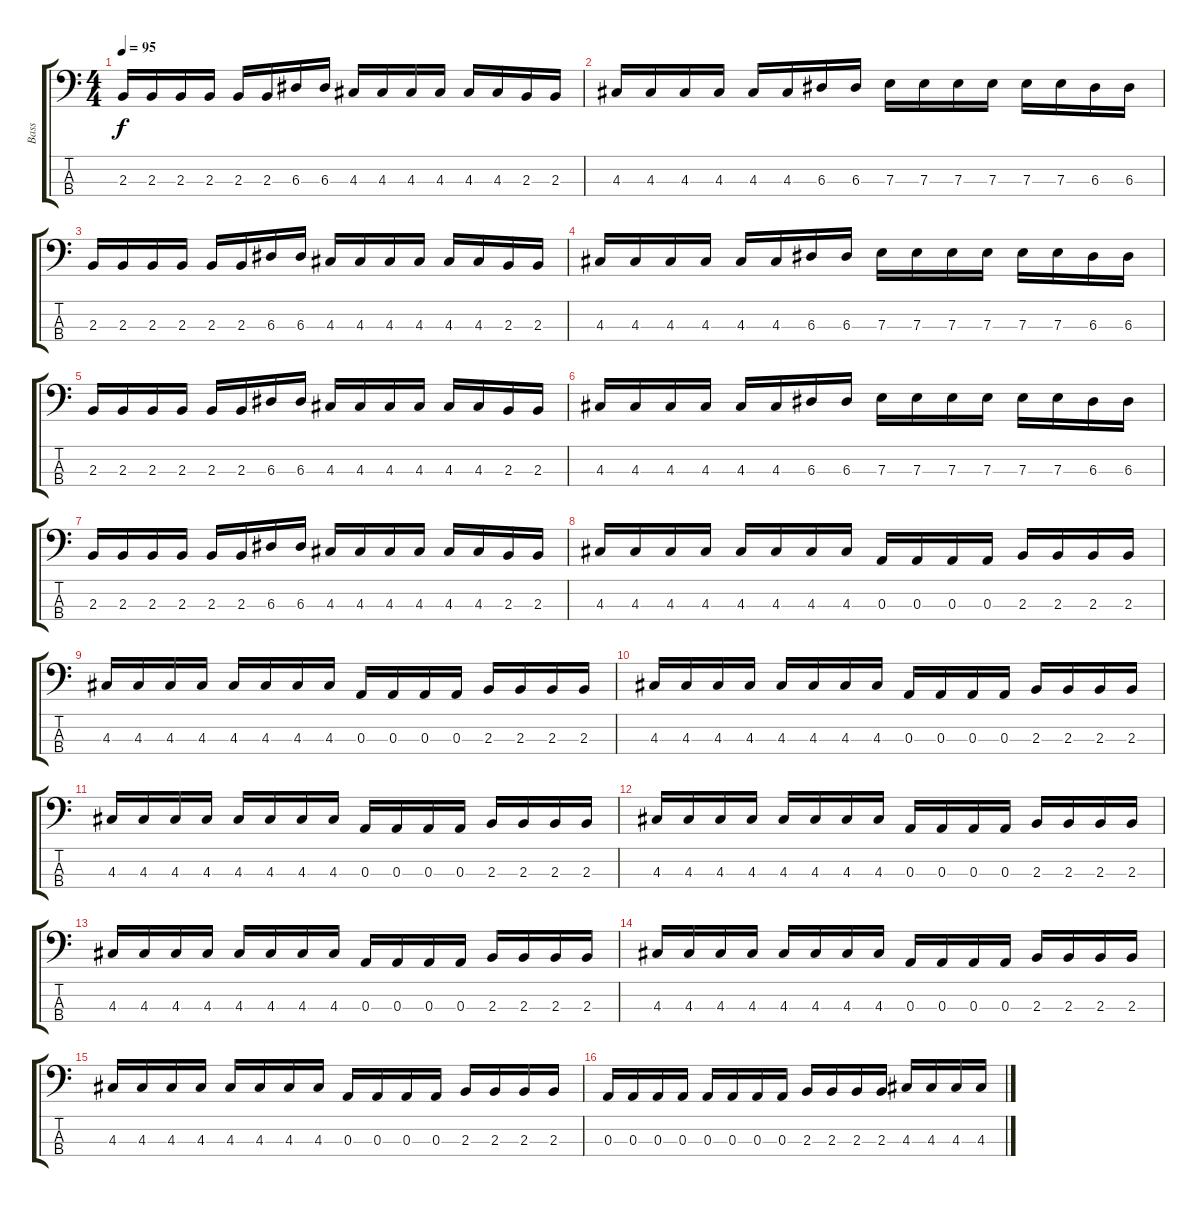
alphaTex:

\track ("Bass" "Bass") {instrument electricbasspick}
\staff {score tabs}
\tuning (G2 D2 A1 E1) {hide}
\ts (4 4)
\tempo 95
\clef f4
\ks c
2.3.16{dy f} 2.3.16 2.3.16 2.3.16 2.3.16 2.3.16 6.3.16 6.3.16 4.3.16 4.3.16 4.3.16 4.3.16 4.3.16 4.3.16 2.3.16 2.3.16 |
4.3.16 4.3.16 4.3.16 4.3.16 4.3.16 4.3.16 6.3.16 6.3.16 7.3.16 7.3.16 7.3.16 7.3.16 7.3.16 7.3.16 6.3.16 6.3.16 |
2.3.16 2.3.16 2.3.16 2.3.16 2.3.16 2.3.16 6.3.16 6.3.16 4.3.16 4.3.16 4.3.16 4.3.16 4.3.16 4.3.16 2.3.16 2.3.16 |
4.3.16 4.3.16 4.3.16 4.3.16 4.3.16 4.3.16 6.3.16 6.3.16 7.3.16 7.3.16 7.3.16 7.3.16 7.3.16 7.3.16 6.3.16 6.3.16 |
2.3.16 2.3.16 2.3.16 2.3.16 2.3.16 2.3.16 6.3.16 6.3.16 4.3.16 4.3.16 4.3.16 4.3.16 4.3.16 4.3.16 2.3.16 2.3.16 |
4.3.16 4.3.16 4.3.16 4.3.16 4.3.16 4.3.16 6.3.16 6.3.16 7.3.16 7.3.16 7.3.16 7.3.16 7.3.16 7.3.16 6.3.16 6.3.16 |
2.3.16 2.3.16 2.3.16 2.3.16 2.3.16 2.3.16 6.3.16 6.3.16 4.3.16 4.3.16 4.3.16 4.3.16 4.3.16 4.3.16 2.3.16 2.3.16 |
4.3.16 4.3.16 4.3.16 4.3.16 4.3.16 4.3.16 4.3.16 4.3.16 0.3.16 0.3.16 0.3.16 0.3.16 2.3.16 2.3.16 2.3.16 2.3.16 |
4.3.16 4.3.16 4.3.16 4.3.16 4.3.16 4.3.16 4.3.16 4.3.16 0.3.16 0.3.16 0.3.16 0.3.16 2.3.16 2.3.16 2.3.16 2.3.16 |
4.3.16 4.3.16 4.3.16 4.3.16 4.3.16 4.3.16 4.3.16 4.3.16 0.3.16 0.3.16 0.3.16 0.3.16 2.3.16 2.3.16 2.3.16 2.3.16 |
4.3.16 4.3.16 4.3.16 4.3.16 4.3.16 4.3.16 4.3.16 4.3.16 0.3.16 0.3.16 0.3.16 0.3.16 2.3.16 2.3.16 2.3.16 2.3.16 |
4.3.16 4.3.16 4.3.16 4.3.16 4.3.16 4.3.16 4.3.16 4.3.16 0.3.16 0.3.16 0.3.16 0.3.16 2.3.16 2.3.16 2.3.16 2.3.16 |
4.3.16 4.3.16 4.3.16 4.3.16 4.3.16 4.3.16 4.3.16 4.3.16 0.3.16 0.3.16 0.3.16 0.3.16 2.3.16 2.3.16 2.3.16 2.3.16 |
4.3.16 4.3.16 4.3.16 4.3.16 4.3.16 4.3.16 4.3.16 4.3.16 0.3.16 0.3.16 0.3.16 0.3.16 2.3.16 2.3.16 2.3.16 2.3.16 |
4.3.16 4.3.16 4.3.16 4.3.16 4.3.16 4.3.16 4.3.16 4.3.16 0.3.16 0.3.16 0.3.16 0.3.16 2.3.16 2.3.16 2.3.16 2.3.16 |
0.3.16 0.3.16 0.3.16 0.3.16 0.3.16 0.3.16 0.3.16 0.3.16 2.3.16 2.3.16 2.3.16 2.3.16 4.3.16 4.3.16 4.3.16 4.3.16
